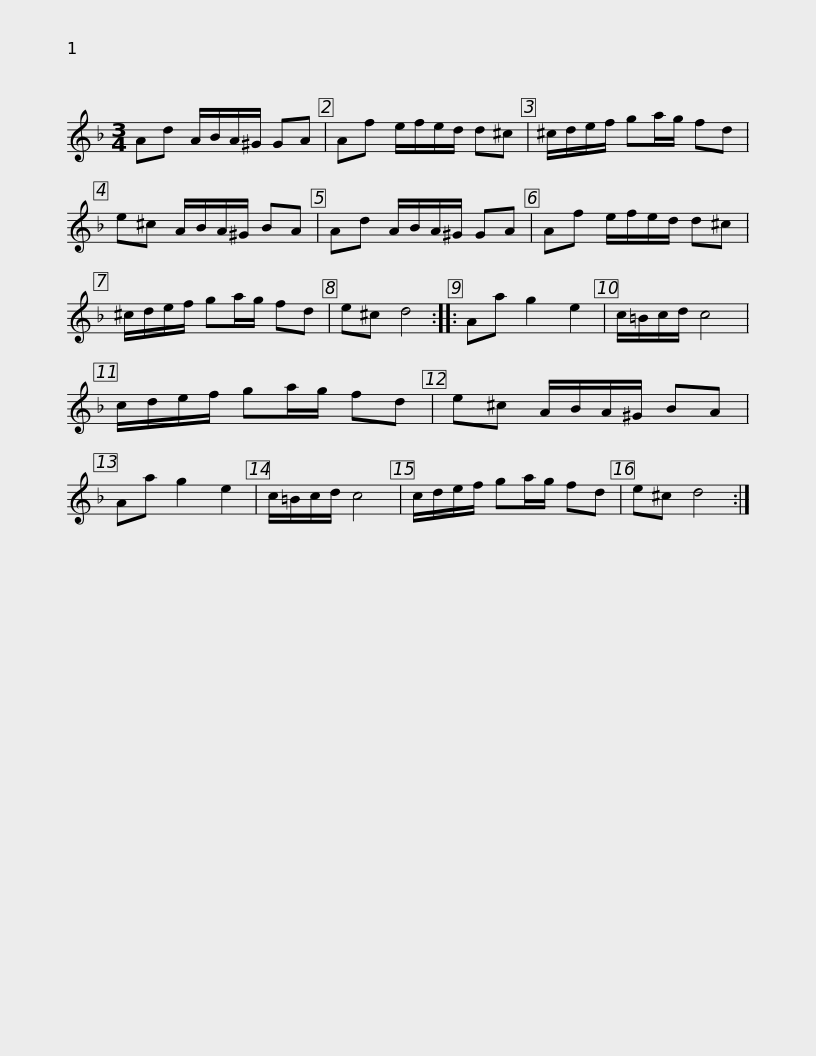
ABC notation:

X:1
L:1/8
M:3/4
I:linebreak $
K:Dmin
V:1 treble
V:1
 Ad A/B/A/^G/ GA | Af e/f/e/d/ d^c | ^c/d/e/f/ ga/g/ fd | e^c A/B/A/^G/ BA | Ad A/B/A/^G/ GA |$ %5
 Af e/f/e/d/ d^c | ^c/d/e/f/ ga/g/ fd | e^c d4 :: Aa g2 e2 | c/=B/c/d/ c4 | %10
 c/d/e/f/ ga/g/ fd |$ e^c A/B/A/^G/ BA | Aa g2 e2 | c/=B/c/d/ c4 | c/d/e/f/ ga/g/ fd | %15
 e^c d4 :| %16
